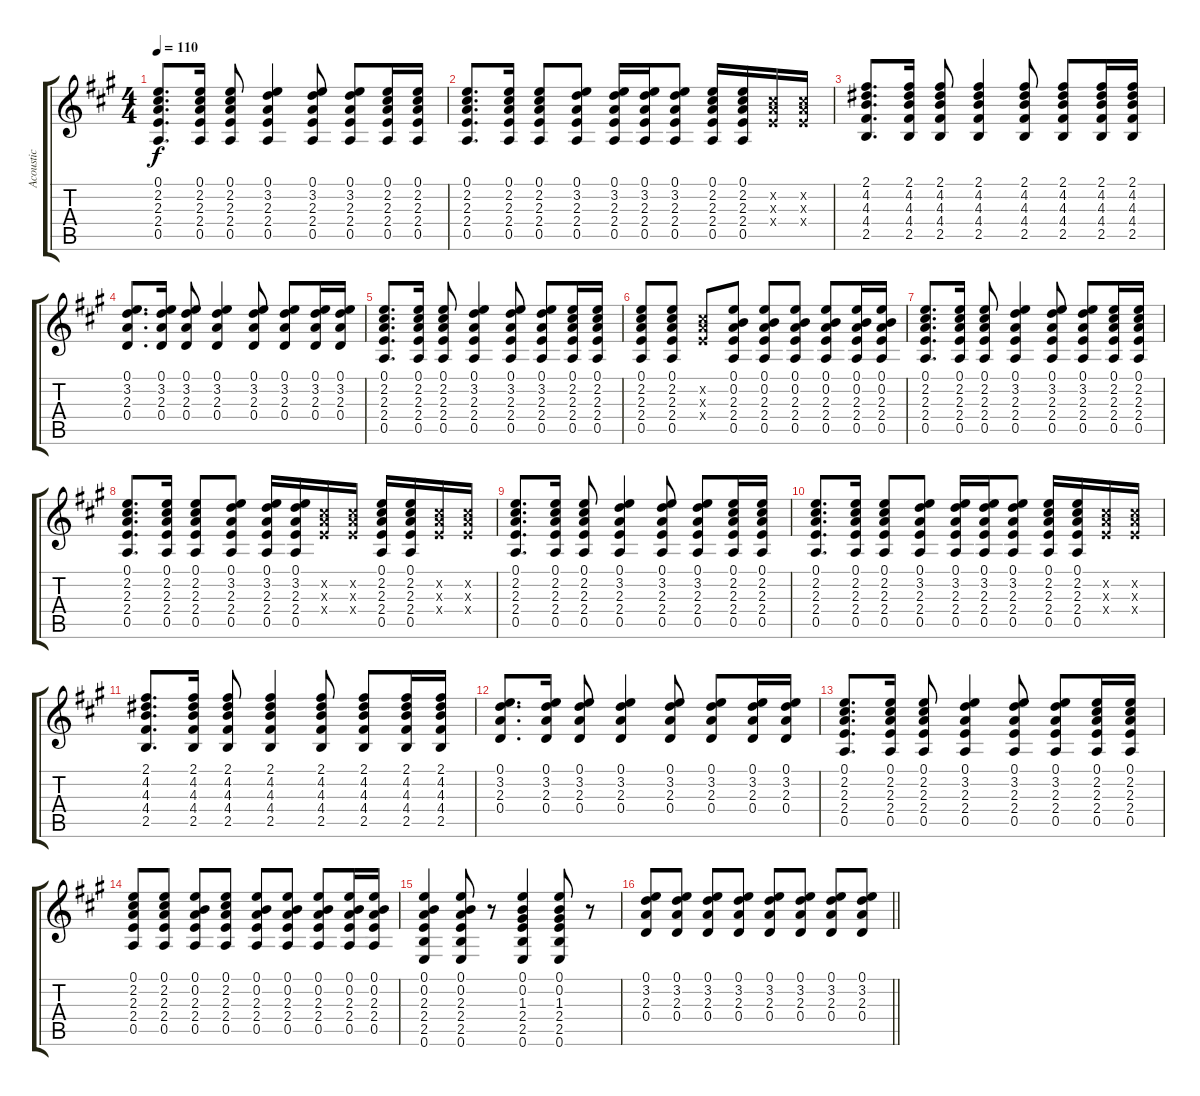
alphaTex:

\track ("Acoustic" "Acoustic") {instrument acousticguitarsteel}
\staff {score tabs}
\tuning (E4 B3 G3 D3 A2 E2) {hide}
\ts (4 4)
\tempo 110
\clef g2
\ks a
(0.1 2.2 2.3 2.4 0.5).8{d dy f} (0.1 2.2 2.3 2.4 0.5).16 (0.1 2.2 2.3 2.4 0.5).8 (0.1 3.2 2.3 2.4 0.5).4 (0.1 3.2 2.3 2.4 0.5).8 (0.1 3.2 2.3 2.4 0.5).8 (0.1 2.2 2.3 2.4 0.5).16 (0.1 2.2 2.3 2.4 0.5).16 |
(0.1 2.2 2.3 2.4 0.5).8{d} (0.1 2.2 2.3 2.4 0.5).16 (0.1 2.2 2.3 2.4 0.5).8 (0.1 3.2 2.3 2.4 0.5).8 (0.1 3.2 2.3 2.4 0.5).16 (0.1 3.2 2.3 2.4 0.5).16 (0.1 3.2 2.3 2.4 0.5).8 (0.1 2.2 2.3 2.4 0.5).16 (0.1 2.2 2.3 2.4 0.5).16 (2.2{x} 2.3{x} 2.4{x}).16 (2.2{x} 2.3{x} 2.4{x}).16 |
(2.1 4.2 4.3 4.4 2.5).8{d} (2.1 4.2 4.3 4.4 2.5).16 (2.1 4.2 4.3 4.4 2.5).8 (2.1 4.2 4.3 4.4 2.5).4 (2.1 4.2 4.3 4.4 2.5).8 (2.1 4.2 4.3 4.4 2.5).8 (2.1 4.2 4.3 4.4 2.5).16 (2.1 4.2 4.3 4.4 2.5).16 |
(0.1 3.2 2.3 0.4).8{d} (0.1 3.2 2.3 0.4).16 (0.1 3.2 2.3 0.4).8 (0.1 3.2 2.3 0.4).4 (0.1 3.2 2.3 0.4).8 (0.1 3.2 2.3 0.4).8 (0.1 3.2 2.3 0.4).16 (0.1 3.2 2.3 0.4).16 |
(0.1 2.2 2.3 2.4 0.5).8{d} (0.1 2.2 2.3 2.4 0.5).16 (0.1 2.2 2.3 2.4 0.5).8 (0.1 3.2 2.3 2.4 0.5).4 (0.1 3.2 2.3 2.4 0.5).8 (0.1 3.2 2.3 2.4 0.5).8 (0.1 2.2 2.3 2.4 0.5).16 (0.1 2.2 2.3 2.4 0.5).16 |
(0.1 2.2 2.3 2.4 0.5).8 (0.1 2.2 2.3 2.4 0.5).8 (2.2{x} 2.3{x} 2.4{x}).8 (0.1 0.2 2.3 2.4 0.5).8 (0.1 0.2 2.3 2.4 0.5).8 (0.1 0.2 2.3 2.4 0.5).8 (0.1 0.2 2.3 2.4 0.5).8 (0.1 0.2 2.3 2.4 0.5).16 (0.1 0.2 2.3 2.4 0.5).16 |
(0.1 2.2 2.3 2.4 0.5).8{d} (0.1 2.2 2.3 2.4 0.5).16 (0.1 2.2 2.3 2.4 0.5).8 (0.1 3.2 2.3 2.4 0.5).4 (0.1 3.2 2.3 2.4 0.5).8 (0.1 3.2 2.3 2.4 0.5).8 (0.1 2.2 2.3 2.4 0.5).16 (0.1 2.2 2.3 2.4 0.5).16 |
(0.1 2.2 2.3 2.4 0.5).8{d} (0.1 2.2 2.3 2.4 0.5).16 (0.1 2.2 2.3 2.4 0.5).8 (0.1 3.2 2.3 2.4 0.5).8 (0.1 3.2 2.3 2.4 0.5).16 (0.1 3.2 2.3 2.4 0.5).16 (2.2{x} 2.3{x} 2.4{x}).16 (2.2{x} 2.3{x} 2.4{x}).16 (0.1 2.2 2.3 2.4 0.5).16 (0.1 2.2 2.3 2.4 0.5).16 (2.2{x} 2.3{x} 2.4{x}).16 (2.2{x} 2.3{x} 2.4{x}).16 |
(0.1 2.2 2.3 2.4 0.5).8{d} (0.1 2.2 2.3 2.4 0.5).16 (0.1 2.2 2.3 2.4 0.5).8 (0.1 3.2 2.3 2.4 0.5).4 (0.1 3.2 2.3 2.4 0.5).8 (0.1 3.2 2.3 2.4 0.5).8 (0.1 2.2 2.3 2.4 0.5).16 (0.1 2.2 2.3 2.4 0.5).16 |
(0.1 2.2 2.3 2.4 0.5).8{d} (0.1 2.2 2.3 2.4 0.5).16 (0.1 2.2 2.3 2.4 0.5).8 (0.1 3.2 2.3 2.4 0.5).8 (0.1 3.2 2.3 2.4 0.5).16 (0.1 3.2 2.3 2.4 0.5).16 (0.1 3.2 2.3 2.4 0.5).8 (0.1 2.2 2.3 2.4 0.5).16 (0.1 2.2 2.3 2.4 0.5).16 (2.2{x} 2.3{x} 2.4{x}).16 (2.2{x} 2.3{x} 2.4{x}).16 |
(2.1 4.2 4.3 4.4 2.5).8{d} (2.1 4.2 4.3 4.4 2.5).16 (2.1 4.2 4.3 4.4 2.5).8 (2.1 4.2 4.3 4.4 2.5).4 (2.1 4.2 4.3 4.4 2.5).8 (2.1 4.2 4.3 4.4 2.5).8 (2.1 4.2 4.3 4.4 2.5).16 (2.1 4.2 4.3 4.4 2.5).16 |
(0.1 3.2 2.3 0.4).8{d} (0.1 3.2 2.3 0.4).16 (0.1 3.2 2.3 0.4).8 (0.1 3.2 2.3 0.4).4 (0.1 3.2 2.3 0.4).8 (0.1 3.2 2.3 0.4).8 (0.1 3.2 2.3 0.4).16 (0.1 3.2 2.3 0.4).16 |
(0.1 2.2 2.3 2.4 0.5).8{d} (0.1 2.2 2.3 2.4 0.5).16 (0.1 2.2 2.3 2.4 0.5).8 (0.1 3.2 2.3 2.4 0.5).4 (0.1 3.2 2.3 2.4 0.5).8 (0.1 3.2 2.3 2.4 0.5).8 (0.1 2.2 2.3 2.4 0.5).16 (0.1 2.2 2.3 2.4 0.5).16 |
(0.1 2.2 2.3 2.4 0.5).8 (0.1 2.2 2.3 2.4 0.5).8 (0.1 0.2 2.3 2.4 0.5).8 (0.1 2.2 2.3 2.4 0.5).8 (0.1 0.2 2.3 2.4 0.5).8 (0.1 0.2 2.3 2.4 0.5).8 (0.1 0.2 2.3 2.4 0.5).8 (0.1 0.2 2.3 2.4 0.5).16 (0.1 0.2 2.3 2.4 0.5).16 |
(0.1 0.2 2.3 2.4 2.5 0.6).4 (0.1 0.2 2.3 2.4 2.5 0.6).8 r.8 (0.1 0.2 1.3 2.4 2.5 0.6).4 (0.1 0.2 1.3 2.4 2.5 0.6).8 r.8 |
\barLineRight lightlight
(0.1 3.2 2.3 0.4).8 (0.1 3.2 2.3 0.4).8 (0.1 3.2 2.3 0.4).8 (0.1 3.2 2.3 0.4).8 (0.1 3.2 2.3 0.4).8 (0.1 3.2 2.3 0.4).8 (0.1 3.2 2.3 0.4).8 (0.1 3.2 2.3 0.4).8
